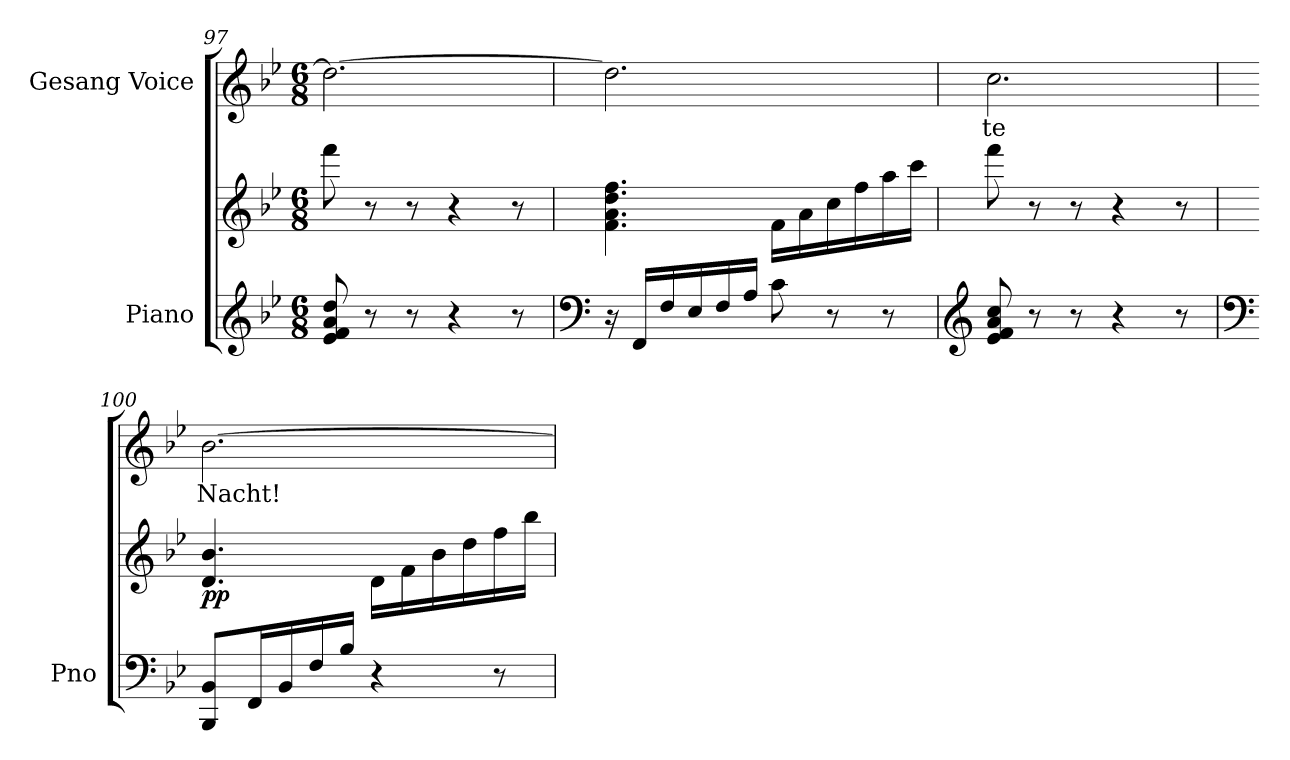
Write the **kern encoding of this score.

**kern	**kern	**dynam	**kern	**text
*part2	*part2	*part2	*part1	*part1
*staff3	*staff2	*staff2/3	*staff1	*staff1
*I"Piano	*	*	*I"Gesang Voice	*
*I'Pno	*	*	*	*
*clefG2	*clefG2	*	*clefG2	*
*k[b-e-]	*k[b-e-]	*	*k[b-e-]	*
*M6/8	*M6/8	*	*M6/8	*
=97	=97	=97	=97	=97
8e-/ 8f/ 8a/ 8dd/	8fff\	.	2.dd\_	.
8r	8r	.	.	.
8r	8r	.	.	.
4r	4r	.	.	.
8r	8r	.	.	.
=98	=98	=98	=98	=98
*clefF4	*	*	*	*
16r	4.f\ 4.a\ 4.dd\ 4.ff\	.	2.dd\]	.
(16FF/LL	.	.	.	.
16F/	.	.	.	.
16E-/	.	.	.	.
16F/	.	.	.	.
16A/JJ	.	.	.	.
8c\	16f\LL	.	.	.
.	16a\	.	.	.
8r	16cc\	.	.	.
.	16ff\	.	.	.
8r	16aa\	.	.	.
.	16ccc\JJ	.	.	.
!!LO:LB:g=z
=99	=99	=99	=99	=99
*clefG2	*	*	*	*
!	!	!	!	!LO:LY:b
8e-/ 8f/ 8a/ 8cc/	8fff\)	.	2.cc\	-te
8r	8r	.	.	.
8r	8r	.	.	.
4r	4r	.	.	.
8r	8r	.	.	.
!!LO:PB:g=z
=100	=100	=100	=100	=100
*clefF4	*	*	*	*
!	!	!LO:DY:b	!	!LO:LY:b
8BBB-/ 8BB-/L	4.d/ 4.b-/	pp	[2.b-\	Nacht!
16FF/L	.	.	.	.
16BB-/	.	.	.	.
16F/	.	.	.	.
16B-/JJ	.	.	.	.
4r	16d\LL	.	.	.
.	16f\	.	.	.
.	16b-\	.	.	.
.	16dd\	.	.	.
8r	16ff\	.	.	.
.	16bb-\JJ	.	.	.
=	=	=	=	=
*-	*-	*-	*-	*-
